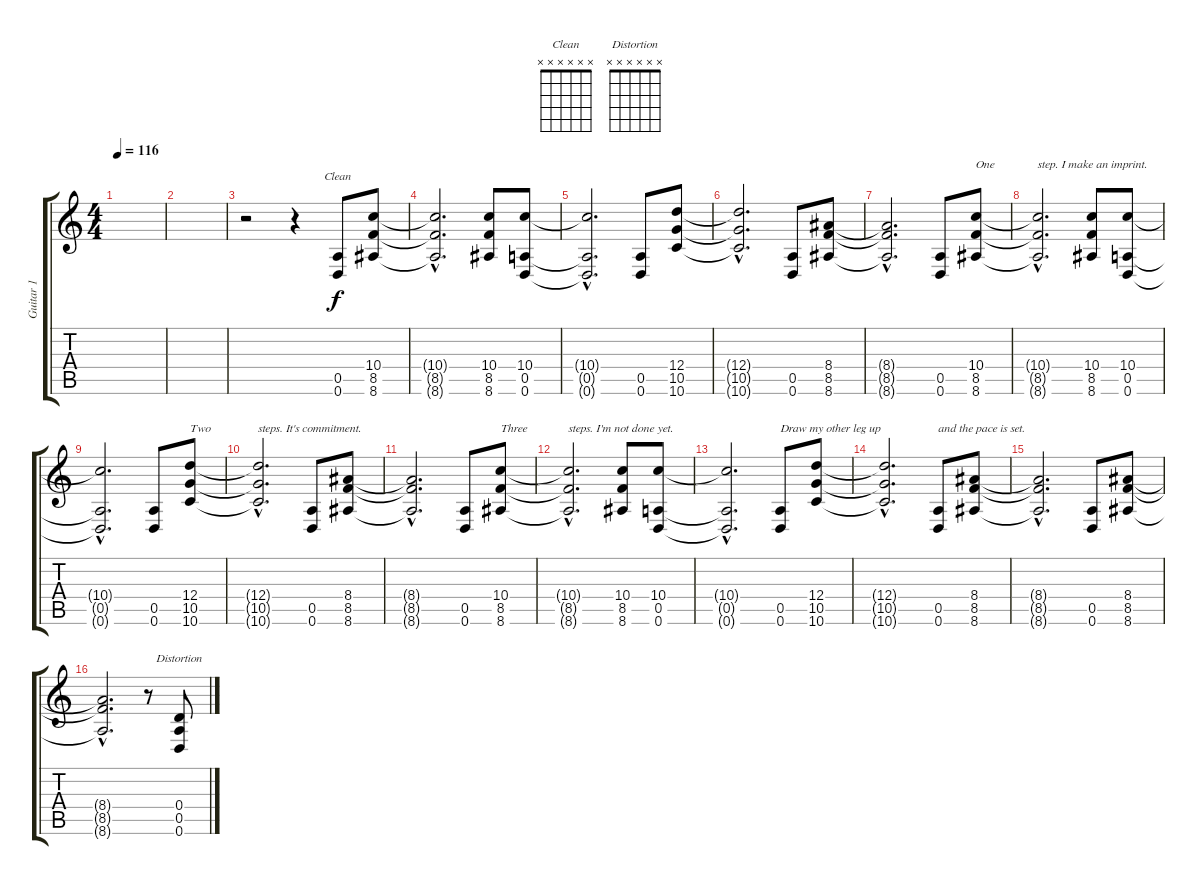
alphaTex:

\track ("Guitar 1" "Guitar 1") {instrument electricguitarclean}
\staff {score tabs}
\tuning (E4 B3 G3 D3 A2 D2) {hide}
\chord ("Clean" x x x x x x)
\chord ("Distortion" x x x x x x)
\ts (4 4)
\tempo 116
\clef g2
\ks c
|
|
r.2 r.4 (0.5 0.6).8{ch "Clean"} (10.4 8.5 8.6).8 |
(10.4{hac t} 8.5{hac t} 8.6{hac t}).2{d} (10.4 8.5 8.6).8 (10.4 0.5 0.6).8 |
(10.4{hac t} 0.5{hac t} 0.6{hac t}).2{d} (0.5 0.6).8 (12.4 10.5 10.6).8 |
(12.4{hac t} 10.5{hac t} 10.6{hac t}).2{d} (0.5 0.6).8 (8.4 8.5 8.6).8 |
(8.4{hac t} 8.5{hac t} 8.6{hac t}).2{d} (0.5 0.6).8 (10.4 8.5 8.6).8{txt "One"} |
(10.4{hac t} 8.5{hac t} 8.6{hac t}).2{d txt "step. I make an imprint."} (10.4 8.5 8.6).8 (10.4 0.5 0.6).8 |
(10.4{hac t} 0.5{hac t} 0.6{hac t}).2{d} (0.5 0.6).8 (12.4 10.5 10.6).8{txt "Two"} |
(12.4{hac t} 10.5{hac t} 10.6{hac t}).2{d txt "steps. It's commitment."} (0.5 0.6).8 (8.4 8.5 8.6).8 |
(8.4{hac t} 8.5{hac t} 8.6{hac t}).2{d} (0.5 0.6).8 (10.4 8.5 8.6).8{txt "Three"} |
(10.4{hac t} 8.5{hac t} 8.6{hac t}).2{d txt "steps. I'm not done yet."} (10.4 8.5 8.6).8 (10.4 0.5 0.6).8 |
(10.4{hac t} 0.5{hac t} 0.6{hac t}).2{d} (0.5 0.6).8{txt "Draw my other leg up"} (12.4 10.5 10.6).8 |
(12.4{hac t} 10.5{hac t} 10.6{hac t}).2{d} (0.5 0.6).8{txt "and the pace is set."} (8.4 8.5 8.6).8 |
(8.4{hac t} 8.5{hac t} 8.6{hac t}).2{d} (0.5 0.6).8 (8.4 8.5 8.6).8 |
(8.4{hac t} 8.5{hac t} 8.6{hac t}).2{d} r.8 (0.4 0.5 0.6).8{ch "Distortion" volume 12 instrument distortionguitar}
